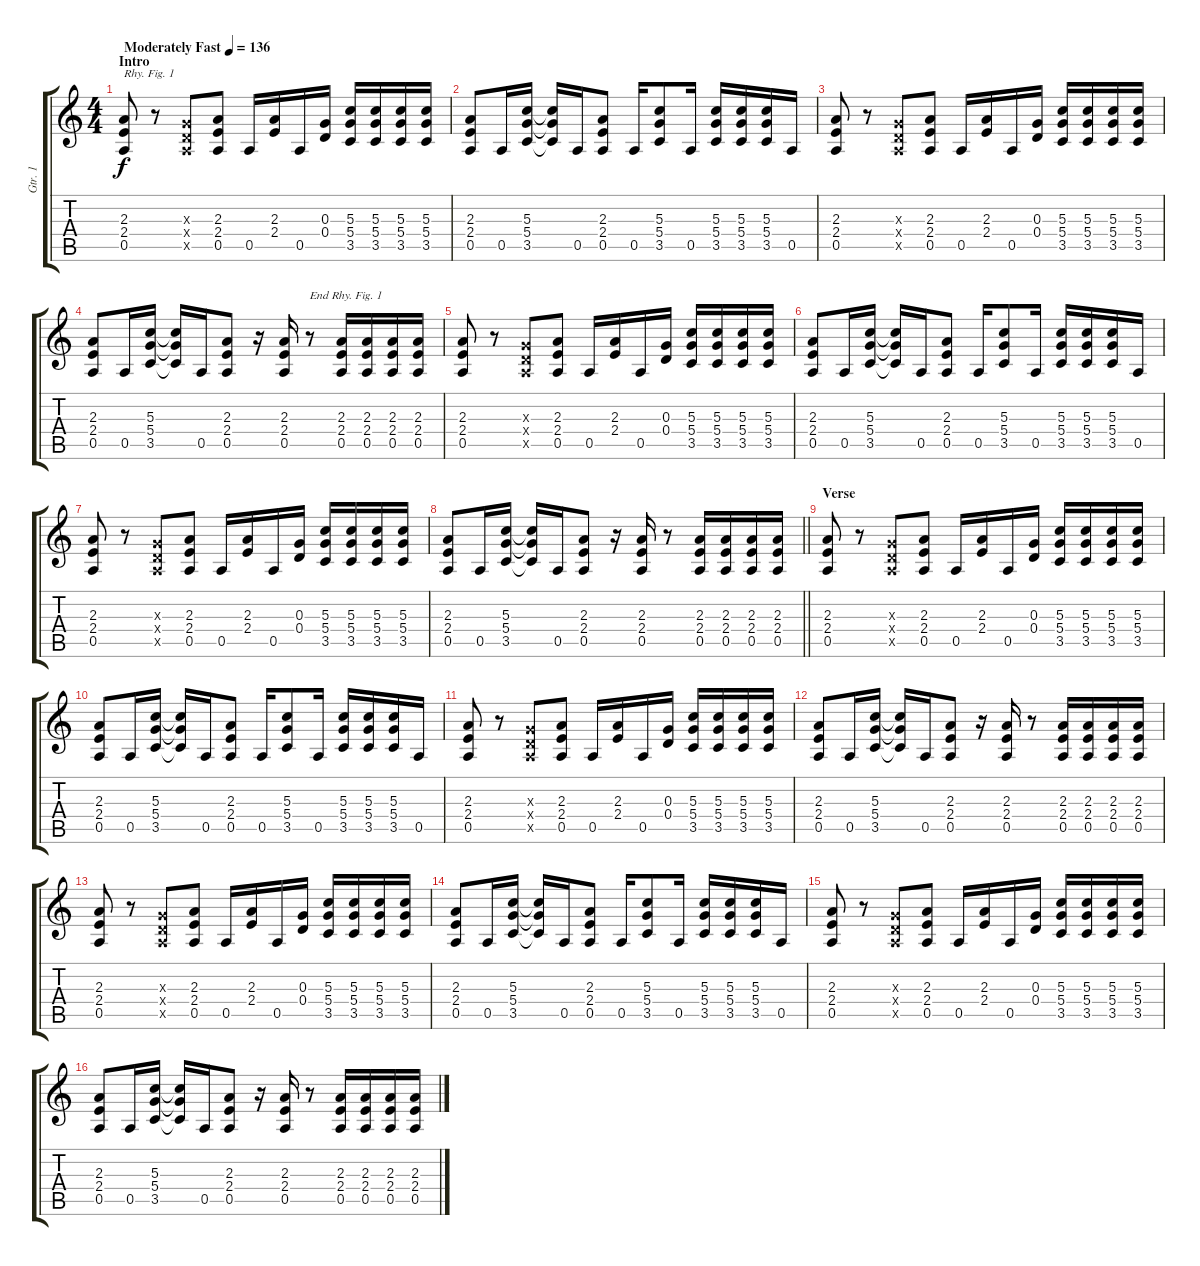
\track ("Gtr. 1" "Gtr. 1") {instrument overdrivenguitar}
\staff {score tabs}
\tuning (E4 B3 G3 D3 A2 E2) {hide}
\ts (4 4)
\section ("" "Intro")
\tempo (136 "Moderately Fast")
\clef g2
\ks c
(2.3 2.4 0.5).8{txt "Rhy. Fig. 1" dy f instrument overdrivenguitar} r.8 (0.3{x} 0.4{x} 0.5{x}).8 (2.3 2.4 0.5).8 0.5.16 (2.3 2.4).16 0.5.16 (0.3 0.4).16 (5.3 5.4 3.5).16 (5.3 5.4 3.5).16 (5.3 5.4 3.5).16 (5.3 5.4 3.5).16 |
(2.3 2.4 0.5).8 0.5.16 (5.3 5.4 3.5).16 (5.3{t} 5.4{t} 3.5{t}).16 0.5.16 (2.3 2.4 0.5).8 0.5.16 (5.3 5.4 3.5).8 0.5.16 (5.3 5.4 3.5).16 (5.3 5.4 3.5).16 (5.3 5.4 3.5).16 0.5.16 |
(2.3 2.4 0.5).8 r.8 (0.3{x} 0.4{x} 0.5{x}).8 (2.3 2.4 0.5).8 0.5.16 (2.3 2.4).16 0.5.16 (0.3 0.4).16 (5.3 5.4 3.5).16 (5.3 5.4 3.5).16 (5.3 5.4 3.5).16 (5.3 5.4 3.5).16 |
(2.3 2.4 0.5).8 0.5.16 (5.3 5.4 3.5).16 (5.3{t} 5.4{t} 3.5{t}).16 0.5.16 (2.3 2.4 0.5).8 r.16 (2.3 2.4 0.5).16 r.8{txt "End Rhy. Fig. 1"} (2.3 2.4 0.5).16 (2.3 2.4 0.5).16 (2.3 2.4 0.5).16 (2.3 2.4 0.5).16 |
(2.3 2.4 0.5).8 r.8 (0.3{x} 0.4{x} 0.5{x}).8 (2.3 2.4 0.5).8 0.5.16 (2.3 2.4).16 0.5.16 (0.3 0.4).16 (5.3 5.4 3.5).16 (5.3 5.4 3.5).16 (5.3 5.4 3.5).16 (5.3 5.4 3.5).16 |
(2.3 2.4 0.5).8 0.5.16 (5.3 5.4 3.5).16 (5.3{t} 5.4{t} 3.5{t}).16 0.5.16 (2.3 2.4 0.5).8 0.5.16 (5.3 5.4 3.5).8 0.5.16 (5.3 5.4 3.5).16 (5.3 5.4 3.5).16 (5.3 5.4 3.5).16 0.5.16 |
(2.3 2.4 0.5).8 r.8 (0.3{x} 0.4{x} 0.5{x}).8 (2.3 2.4 0.5).8 0.5.16 (2.3 2.4).16 0.5.16 (0.3 0.4).16 (5.3 5.4 3.5).16 (5.3 5.4 3.5).16 (5.3 5.4 3.5).16 (5.3 5.4 3.5).16 |
\barLineRight lightlight
(2.3 2.4 0.5).8 0.5.16 (5.3 5.4 3.5).16 (5.3{t} 5.4{t} 3.5{t}).16 0.5.16 (2.3 2.4 0.5).8 r.16 (2.3 2.4 0.5).16 r.8 (2.3 2.4 0.5).16 (2.3 2.4 0.5).16 (2.3 2.4 0.5).16 (2.3 2.4 0.5).16 |
\section ("" "Verse")
(2.3 2.4 0.5).8 r.8 (0.3{x} 0.4{x} 0.5{x}).8 (2.3 2.4 0.5).8 0.5.16 (2.3 2.4).16 0.5.16 (0.3 0.4).16 (5.3 5.4 3.5).16 (5.3 5.4 3.5).16 (5.3 5.4 3.5).16 (5.3 5.4 3.5).16 |
(2.3 2.4 0.5).8 0.5.16 (5.3 5.4 3.5).16 (5.3{t} 5.4{t} 3.5{t}).16 0.5.16 (2.3 2.4 0.5).8 0.5.16 (5.3 5.4 3.5).8 0.5.16 (5.3 5.4 3.5).16 (5.3 5.4 3.5).16 (5.3 5.4 3.5).16 0.5.16 |
(2.3 2.4 0.5).8 r.8 (0.3{x} 0.4{x} 0.5{x}).8 (2.3 2.4 0.5).8 0.5.16 (2.3 2.4).16 0.5.16 (0.3 0.4).16 (5.3 5.4 3.5).16 (5.3 5.4 3.5).16 (5.3 5.4 3.5).16 (5.3 5.4 3.5).16 |
(2.3 2.4 0.5).8 0.5.16 (5.3 5.4 3.5).16 (5.3{t} 5.4{t} 3.5{t}).16 0.5.16 (2.3 2.4 0.5).8 r.16 (2.3 2.4 0.5).16 r.8 (2.3 2.4 0.5).16 (2.3 2.4 0.5).16 (2.3 2.4 0.5).16 (2.3 2.4 0.5).16 |
(2.3 2.4 0.5).8 r.8 (0.3{x} 0.4{x} 0.5{x}).8 (2.3 2.4 0.5).8 0.5.16 (2.3 2.4).16 0.5.16 (0.3 0.4).16 (5.3 5.4 3.5).16 (5.3 5.4 3.5).16 (5.3 5.4 3.5).16 (5.3 5.4 3.5).16 |
(2.3 2.4 0.5).8 0.5.16 (5.3 5.4 3.5).16 (5.3{t} 5.4{t} 3.5{t}).16 0.5.16 (2.3 2.4 0.5).8 0.5.16 (5.3 5.4 3.5).8 0.5.16 (5.3 5.4 3.5).16 (5.3 5.4 3.5).16 (5.3 5.4 3.5).16 0.5.16 |
(2.3 2.4 0.5).8 r.8 (0.3{x} 0.4{x} 0.5{x}).8 (2.3 2.4 0.5).8 0.5.16 (2.3 2.4).16 0.5.16 (0.3 0.4).16 (5.3 5.4 3.5).16 (5.3 5.4 3.5).16 (5.3 5.4 3.5).16 (5.3 5.4 3.5).16 |
(2.3 2.4 0.5).8 0.5.16 (5.3 5.4 3.5).16 (5.3{t} 5.4{t} 3.5{t}).16 0.5.16 (2.3 2.4 0.5).8 r.16 (2.3 2.4 0.5).16 r.8 (2.3 2.4 0.5).16 (2.3 2.4 0.5).16 (2.3 2.4 0.5).16 (2.3 2.4 0.5).16
